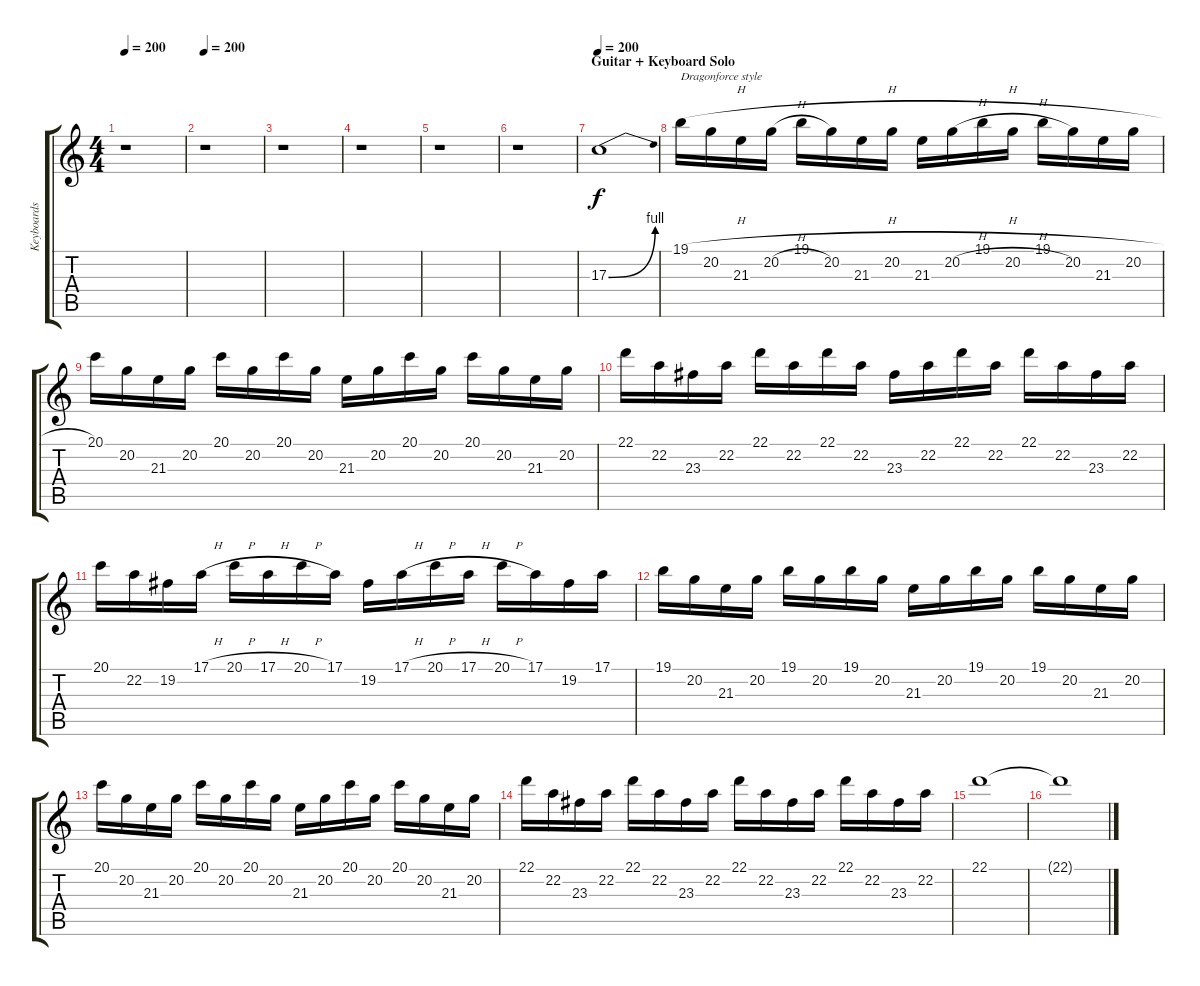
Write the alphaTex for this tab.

\track ("Keyboards" "Keyboards") {instrument harpsichord}
\staff {score tabs}
\tuning (E4 B3 G3 D3 A2 E2) {hide}
\ts (4 4)
\tempo 200
\clef g2
\ks c
r.1{dy f} |
\tempo 200
r.1 |
r.1 |
r.1 |
r.1 |
r.1 |
\section ("" "Guitar + Keyboard Solo")
\tempo 200
17.3{be (bend 0 0 60 4)}.1{volume 12 instrument harpsichord} |
19.1{h}.16{txt "Dragonforce style"} 20.2.16 21.3.16 20.2{h}.16 19.1{h}.16 20.2.16 21.3.16 20.2.16 21.3.16 20.2{h}.16 19.1{h}.16 20.2{h}.16 19.1{h}.16 20.2.16 21.3.16 20.2.16 |
20.1.16 20.2.16 21.3.16 20.2.16 20.1.16 20.2.16 20.1.16 20.2.16 21.3.16 20.2.16 20.1.16 20.2.16 20.1.16 20.2.16 21.3.16 20.2.16 |
22.1.16 22.2.16 23.3.16 22.2.16 22.1.16 22.2.16 22.1.16 22.2.16 23.3.16 22.2.16 22.1.16 22.2.16 22.1.16 22.2.16 23.3.16 22.2.16 |
20.1.16 22.2.16 19.2.16 17.1{h}.16 20.1{h}.16 17.1{h}.16 20.1{h}.16 17.1.16 19.2.16 17.1{h}.16 20.1{h}.16 17.1{h}.16 20.1{h}.16 17.1.16 19.2.16 17.1.16 |
19.1.16 20.2.16 21.3.16 20.2.16 19.1.16 20.2.16 19.1.16 20.2.16 21.3.16 20.2.16 19.1.16 20.2.16 19.1.16 20.2.16 21.3.16 20.2.16 |
20.1.16 20.2.16 21.3.16 20.2.16 20.1.16 20.2.16 20.1.16 20.2.16 21.3.16 20.2.16 20.1.16 20.2.16 20.1.16 20.2.16 21.3.16 20.2.16 |
22.1.16 22.2.16 23.3.16 22.2.16 22.1.16 22.2.16 23.3.16 22.2.16 22.1.16 22.2.16 23.3.16 22.2.16 22.1.16 22.2.16 23.3.16 22.2.16 |
22.1.1{volume 0} |
22.1{t}.1
